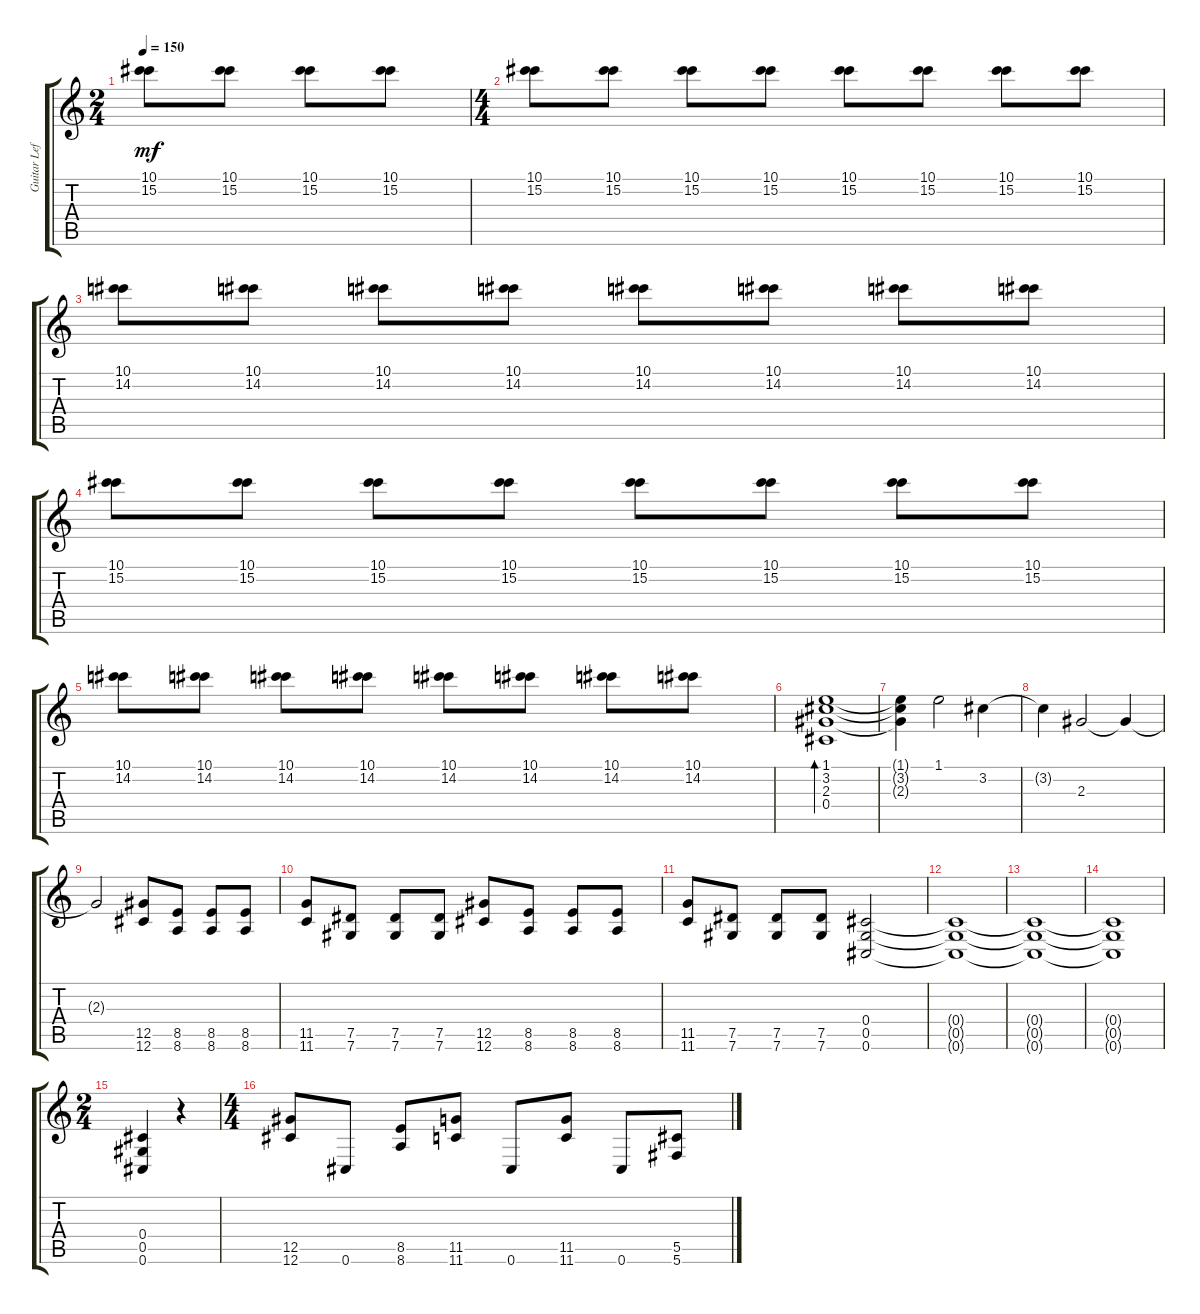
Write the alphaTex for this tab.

\track ("Guitar Left" "Guitar Lef") {instrument distortionguitar}
\staff {score tabs}
\tuning (Eb4 Bb3 Gb3 Db3 Ab2 Db2) {hide}
\ts (2 4)
\tempo 150
\clef g2
\ks c
(10.1 15.2).8{dy mf instrument distortionguitar} (10.1 15.2).8 (10.1 15.2).8 (10.1 15.2).8 |
\ts (4 4)
(10.1 15.2).8 (10.1 15.2).8 (10.1 15.2).8 (10.1 15.2).8 (10.1 15.2).8 (10.1 15.2).8 (10.1 15.2).8 (10.1 15.2).8 |
(10.1 14.2).8 (10.1 14.2).8 (10.1 14.2).8 (10.1 14.2).8 (10.1 14.2).8 (10.1 14.2).8 (10.1 14.2).8 (10.1 14.2).8 |
(10.1 15.2).8 (10.1 15.2).8 (10.1 15.2).8 (10.1 15.2).8 (10.1 15.2).8 (10.1 15.2).8 (10.1 15.2).8 (10.1 15.2).8 |
(10.1 14.2).8 (10.1 14.2).8 (10.1 14.2).8 (10.1 14.2).8 (10.1 14.2).8 (10.1 14.2).8 (10.1 14.2).8 (10.1 14.2).8 |
(1.1 3.2 2.3 0.4).1{bd 120} |
(1.1{t} 3.2{t} 2.3{t}).4 1.1.2 3.2.4 |
3.2{t}.4 2.3.2 2.3{t}.4 |
2.3{t}.2 (12.5 12.6).8 (8.5 8.6).8 (8.5 8.6).8 (8.5 8.6).8 |
(11.5 11.6).8 (7.5 7.6).8 (7.5 7.6).8 (7.5 7.6).8 (12.5 12.6).8 (8.5 8.6).8 (8.5 8.6).8 (8.5 8.6).8 |
(11.5 11.6).8 (7.5 7.6).8 (7.5 7.6).8 (7.5 7.6).8 (0.4 0.5 0.6).2 |
(0.4{t} 0.5{t} 0.6{t}).1 |
(0.4{t} 0.5{t} 0.6{t}).1 |
(0.4{t} 0.5{t} 0.6{t}).1 |
\ts (2 4)
(0.4 0.5 0.6).4 r.4 |
\ts (4 4)
(12.5 12.6).8 0.6.8 (8.5 8.6).8 (11.5 11.6).8 0.6.8 (11.5 11.6).8 0.6.8 (5.5 5.6).8
